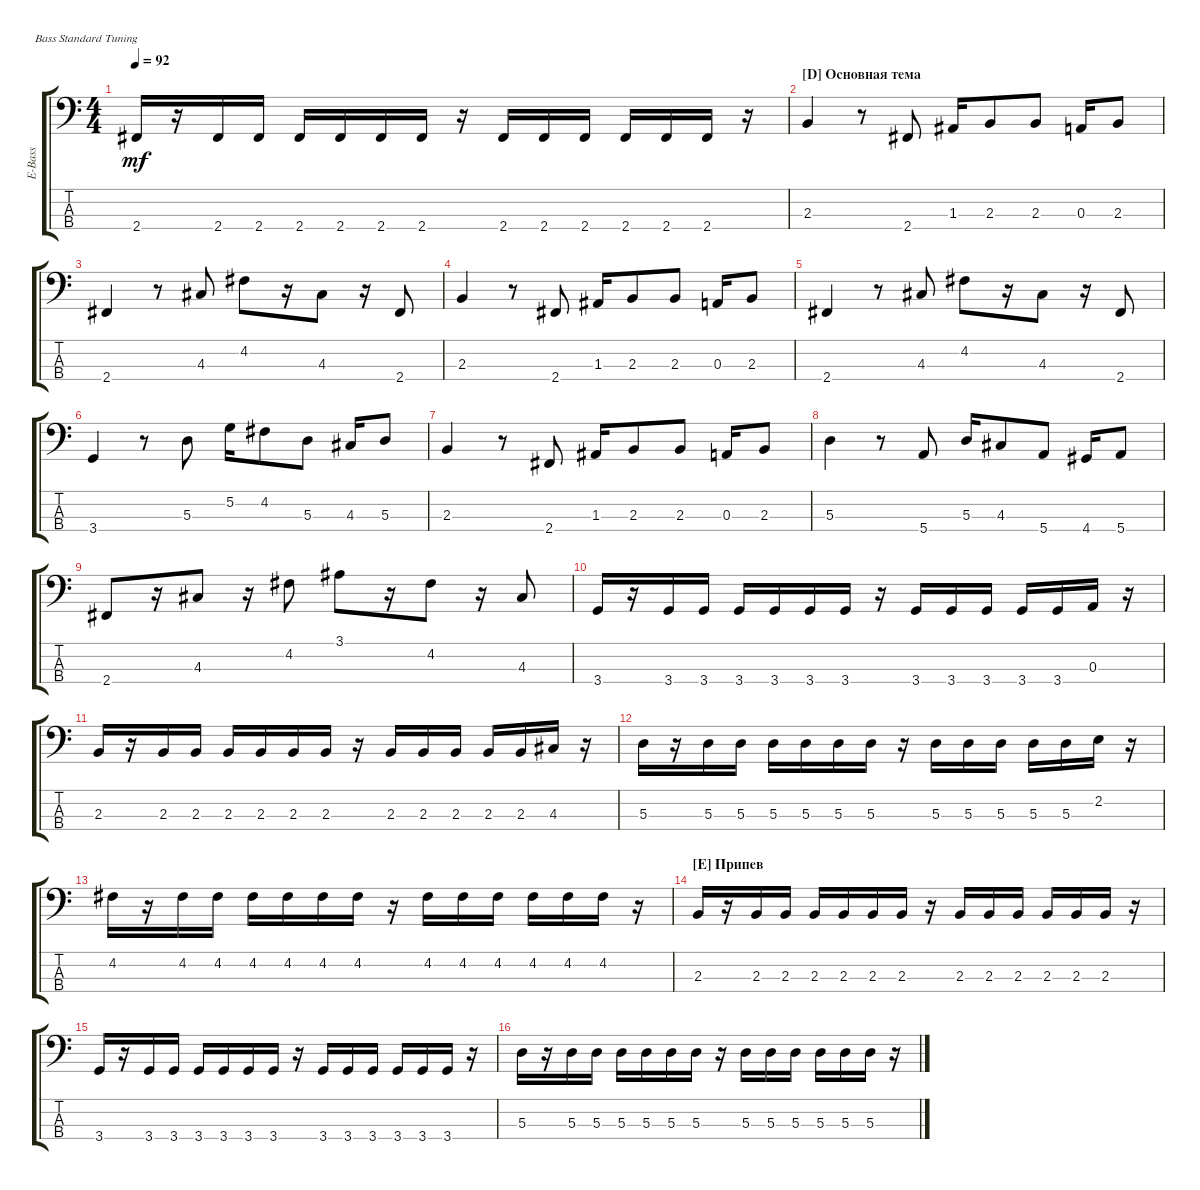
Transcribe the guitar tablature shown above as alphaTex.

\track ("Electric Bass" "E-Bass") {instrument electricbassfinger}
\staff {score tabs}
\tuning (G2 D2 A1 E1)
\ts (4 4)
\tempo 92
\clef f4
\scale
0.333333
\ks c
2.4.16{dy mf} r.16 2.4.16 2.4.16 2.4.16 2.4.16 2.4.16 2.4.16 r.16 2.4.16 2.4.16 2.4.16 2.4.16 2.4.16 2.4.16 r.16 |
\section ("D" "Основная тема")
\scale
0.333333 2.3.4 r.8 2.4.8 1.3.16 2.3.8 2.3.8 0.3.16 2.3.8 |
\scale
0.333333 2.4.4 r.8 4.3.8 4.2.8 r.16 4.3.8 r.16 2.4.8 |
\scale
0.333333 2.3.4 r.8 2.4.8 1.3.16 2.3.8 2.3.8 0.3.16 2.3.8 |
\scale
0.333333 2.4.4 r.8 4.3.8 4.2.8 r.16 4.3.8 r.16 2.4.8 |
\scale
0.333333 3.4.4 r.8 5.3.8 5.2.16 4.2.8 5.3.8 4.3.16 5.3.8 |
\scale
0.333333 2.3.4 r.8 2.4.8 1.3.16 2.3.8 2.3.8 0.3.16 2.3.8 |
\scale
0.333333 5.3.4 r.8 5.4.8 5.3.16 4.3.8 5.4.8 4.4.16 5.4.8 |
\scale
0.333333 2.4.8 r.16 4.3.8 r.16 4.2.8 3.1.8 r.16 4.2.8 r.16 4.3.8 |
\scale
0.333333 3.4.16 r.16 3.4.16 3.4.16 3.4.16 3.4.16 3.4.16 3.4.16 r.16 3.4.16 3.4.16 3.4.16 3.4.16 3.4.16 0.3.16 r.16 |
\scale
0.333333 2.3.16 r.16 2.3.16 2.3.16 2.3.16 2.3.16 2.3.16 2.3.16 r.16 2.3.16 2.3.16 2.3.16 2.3.16 2.3.16 4.3.16 r.16 |
\scale
0.333333 5.3.16 r.16 5.3.16 5.3.16 5.3.16 5.3.16 5.3.16 5.3.16 r.16 5.3.16 5.3.16 5.3.16 5.3.16 5.3.16 2.2.16 r.16 |
\scale
0.333333 4.2.16 r.16 4.2.16 4.2.16 4.2.16 4.2.16 4.2.16 4.2.16 r.16 4.2.16 4.2.16 4.2.16 4.2.16 4.2.16 4.2.16 r.16 |
\section ("E" "Припев")
\scale
0.333333 2.3.16 r.16 2.3.16 2.3.16 2.3.16 2.3.16 2.3.16 2.3.16 r.16 2.3.16 2.3.16 2.3.16 2.3.16 2.3.16 2.3.16 r.16 |
\scale
0.333333 3.4.16 r.16 3.4.16 3.4.16 3.4.16 3.4.16 3.4.16 3.4.16 r.16 3.4.16 3.4.16 3.4.16 3.4.16 3.4.16 3.4.16 r.16 |
\scale
0.333333 5.3.16 r.16 5.3.16 5.3.16 5.3.16 5.3.16 5.3.16 5.3.16 r.16 5.3.16 5.3.16 5.3.16 5.3.16 5.3.16 5.3.16 r.16
